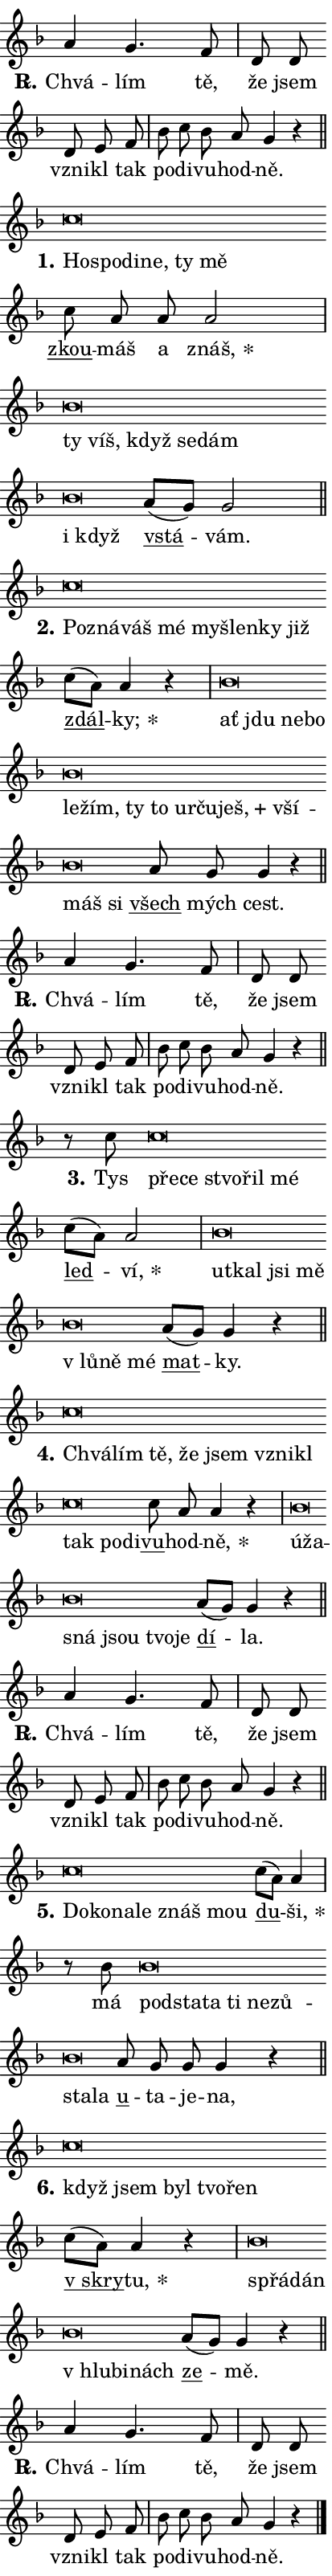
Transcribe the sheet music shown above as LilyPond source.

\version "2.24.0"
\header { tagline = "" }
\paper {
  indent = 0\cm
  top-margin = 0\cm
  right-margin = 0.13\cm % to fit lyric hyphens
  bottom-margin = 0\cm
  left-margin = 0\cm
  paper-width = 7\cm
  page-breaking = #ly:one-page-breaking
  system-system-spacing.basic-distance = #11
  score-system-spacing.basic-distance = #11
  ragged-last = ##f
}


%% Author: Thomas Morley
%% https://lists.gnu.org/archive/html/lilypond-user/2020-05/msg00002.html
#(define (line-position grob)
"Returns position of @var[grob} in current system:
   @code{'start}, if at first time-step
   @code{'end}, if at last time-step
   @code{'middle} otherwise
"
  (let* ((col (ly:item-get-column grob))
         (ln (ly:grob-object col 'left-neighbor))
         (rn (ly:grob-object col 'right-neighbor))
         (col-to-check-left (if (ly:grob? ln) ln col))
         (col-to-check-right (if (ly:grob? rn) rn col))
         (break-dir-left
           (and
             (ly:grob-property col-to-check-left 'non-musical #f)
             (ly:item-break-dir col-to-check-left)))
         (break-dir-right
           (and
             (ly:grob-property col-to-check-right 'non-musical #f)
             (ly:item-break-dir col-to-check-right))))
        (cond ((eqv? 1 break-dir-left) 'start)
              ((eqv? -1 break-dir-right) 'end)
              (else 'middle))))

#(define (tranparent-at-line-position vctor)
  (lambda (grob)
  "Relying on @code{line-position} select the relevant enry from @var{vctor}.
Used to determine transparency,"
    (case (line-position grob)
      ((end) (not (vector-ref vctor 0)))
      ((middle) (not (vector-ref vctor 1)))
      ((start) (not (vector-ref vctor 2))))))

noteHeadBreakVisibility =
#(define-music-function (break-visibility)(vector?)
"Makes @code{NoteHead}s transparent relying on @var{break-visibility}"
#{
  \override NoteHead.transparent =
    #(tranparent-at-line-position break-visibility)
#})

#(define delete-ledgers-for-transparent-note-heads
  (lambda (grob)
    "Reads whether a @code{NoteHead} is transparent.
If so this @code{NoteHead} is removed from @code{'note-heads} from
@var{grob}, which is supposed to be @code{LedgerLineSpanner}.
As a result ledgers are not printed for this @code{NoteHead}"
    (let* ((nhds-array (ly:grob-object grob 'note-heads))
           (nhds-list
             (if (ly:grob-array? nhds-array)
                 (ly:grob-array->list nhds-array)
                 '()))
           ;; Relies on the transparent-property being done before
           ;; Staff.LedgerLineSpanner.after-line-breaking is executed.
           ;; This is fragile ...
           (to-keep
             (remove
               (lambda (nhd)
                 (ly:grob-property nhd 'transparent #f))
               nhds-list)))
      ;; TODO find a better method to iterate over grob-arrays, similiar
      ;; to filter/remove etc for lists
      ;; For now rebuilt from scratch
      (set! (ly:grob-object grob 'note-heads)  '())
      (for-each
        (lambda (nhd)
          (ly:pointer-group-interface::add-grob grob 'note-heads nhd))
        to-keep))))

squashNotes = {
  \override NoteHead.X-extent = #'(-0.2 . 0.2)
  \override NoteHead.Y-extent = #'(-0.75 . 0)
  \override NoteHead.stencil =
    #(lambda (grob)
       (let ((pos (ly:grob-property grob 'staff-position)))
         (begin
           (if (< pos -7) (display "ERROR: Lower brevis then expected\n") (display "OK: Expected brevis position\n"))
           (if (<= pos -6) ly:text-interface::print ly:note-head::print))))
}
unSquashNotes = {
  \revert NoteHead.X-extent
  \revert NoteHead.Y-extent
  \revert NoteHead.stencil
}

hideNotes = \noteHeadBreakVisibility #begin-of-line-visible
unHideNotes = \noteHeadBreakVisibility #all-visible

% work-around for resetting accidentals
% https://lilypond.org/doc/v2.23/Documentation/notation/displaying-rhythms#unmetered-music
cadenzaMeasure = {
  \cadenzaOff
  \partial 1024 s1024
  \cadenzaOn
}

#(define-markup-command (accent layout props text) (markup?)
  "Underline accented syllable"
  (interpret-markup layout props
    #{\markup \override #'(offset . 4.3) \underline { #text }#}))

responsum = \markup \concat {
  "R" \hspace #-1.05 \path #0.1 #'((moveto 0 0.07) (lineto 0.9 0.8)) \hspace #0.05 "."
}

spaceSize = #0.6828661417322834 % exact space size for TeX Gyre Schola

\layout {
  \context {
    \Staff
    \remove "Time_signature_engraver"
    \override LedgerLineSpanner.after-line-breaking = #delete-ledgers-for-transparent-note-heads
  }
  \context {
    \Lyrics {
      \override LyricSpace.minimum-distance = \spaceSize
      \override LyricText.font-name = #"TeX Gyre Schola"
      \override LyricText.font-size = 1
      \override StanzaNumber.font-name = #"TeX Gyre Schola Bold"
      \override StanzaNumber.font-size = 1
    }
  }
  \context {
    \Score 
    \override NoteHead.text =
      #(lambda (grob) 
        (let ((pos (ly:grob-property grob 'staff-position)))
          #{\markup {
            \combine
              \halign #-0.55 \raise #(if (= pos -6) 0 0.5) \override #'(thickness . 2) \draw-line #'(3.2 . 0)
              \musicglyph "noteheads.sM1"
          }#}))
  }
}

% magnetic-lyrics.ily
%
%   written by
%     Jean Abou Samra <jean@abou-samra.fr>
%     Werner Lemberg <wl@gnu.org>
%
%   adapted by
%     Jiri Hon <jiri.hon@gmail.com>
%
% Version 2022-Apr-15

% https://www.mail-archive.com/lilypond-user@gnu.org/msg149350.html

#(define (Left_hyphen_pointer_engraver context)
   "Collect syllable-hyphen-syllable occurrences in lyrics and store
them in properties.  This engraver only looks to the left.  For
example, if the lyrics input is @code{foo -- bar}, it does the
following.

@itemize @bullet
@item
Set the @code{text} property of the @code{LyricHyphen} grob between
@q{foo} and @q{bar} to @code{foo}.

@item
Set the @code{left-hyphen} property of the @code{LyricText} grob with
text @q{foo} to the @code{LyricHyphen} grob between @q{foo} and
@q{bar}.
@end itemize

Use this auxiliary engraver in combination with the
@code{lyric-@/text::@/apply-@/magnetic-@/offset!} hook."
   (let ((hyphen #f)
         (text #f))
     (make-engraver
      (acknowledgers
       ((lyric-syllable-interface engraver grob source-engraver)
        (set! text grob)))
      (end-acknowledgers
       ((lyric-hyphen-interface engraver grob source-engraver)
        ;(when (not (grob::has-interface grob 'lyric-space-interface))
          (set! hyphen grob)));)
      ((stop-translation-timestep engraver)
       (when (and text hyphen)
         (ly:grob-set-object! text 'left-hyphen hyphen))
       (set! text #f)
       (set! hyphen #f)))))

#(define (lyric-text::apply-magnetic-offset! grob)
   "If the space between two syllables is less than the value in
property @code{LyricText@/.details@/.squash-threshold}, move the right
syllable to the left so that it gets concatenated with the left
syllable.

Use this function as a hook for
@code{LyricText@/.after-@/line-@/breaking} if the
@code{Left_@/hyphen_@/pointer_@/engraver} is active."
   (let ((hyphen (ly:grob-object grob 'left-hyphen #f)))
     (when hyphen
       (let ((left-text (ly:spanner-bound hyphen LEFT)))
         (when (grob::has-interface left-text 'lyric-syllable-interface)
           (let* ((common (ly:grob-common-refpoint grob left-text X))
                  (this-x-ext (ly:grob-extent grob common X))
                  (left-x-ext
                   (begin
                     ;; Trigger magnetism for left-text.
                     (ly:grob-property left-text 'after-line-breaking)
                     (ly:grob-extent left-text common X)))
                  ;; `delta` is the gap width between two syllables.
                  (delta (- (interval-start this-x-ext)
                            (interval-end left-x-ext)))
                  (details (ly:grob-property grob 'details))
                  (threshold (assoc-get 'squash-threshold details 0.2)))
             (when (< delta threshold)
               (let* (;; We have to manipulate the input text so that
                      ;; ligatures crossing syllable boundaries are not
                      ;; disabled.  For languages based on the Latin
                      ;; script this is essentially a beautification.
                      ;; However, for non-Western scripts it can be a
                      ;; necessity.
                      (lt (ly:grob-property left-text 'text))
                      (rt (ly:grob-property grob 'text))
                      (is-space (grob::has-interface hyphen 'lyric-space-interface))
                      (space (if is-space " " ""))
                      (extra-delta (if is-space spaceSize 0))
                      ;; Append new syllable.
                      (ltrt-space (if (and (string? lt) (string? rt))
                                (string-append lt space rt)
                                (make-concat-markup (list lt space rt))))
                      ;; Right-align `ltrt` to the right side.
                      (ltrt-space-markup (grob-interpret-markup
                               grob
                               (make-translate-markup
                                (cons (interval-length this-x-ext) 0)
                                (make-right-align-markup ltrt-space)))))
                 (begin
                   ;; Don't print `left-text`.
                   (ly:grob-set-property! left-text 'stencil #f)
                   ;; Set text and stencil (which holds all collected
                   ;; syllables so far) and shift it to the left.
                   (ly:grob-set-property! grob 'text ltrt-space)
                   (ly:grob-set-property! grob 'stencil ltrt-space-markup)
                   (ly:grob-translate-axis! grob (- (- delta extra-delta)) X))))))))))


#(define (lyric-hyphen::displace-bounds-first grob)
   ;; Make very sure this callback isn't triggered too early.
   (let ((left (ly:spanner-bound grob LEFT))
         (right (ly:spanner-bound grob RIGHT)))
     (ly:grob-property left 'after-line-breaking)
     (ly:grob-property right 'after-line-breaking)
     (ly:lyric-hyphen::print grob)))

squashThreshold = #0.4

\layout {
  \context {
    \Lyrics
    \consists #Left_hyphen_pointer_engraver
    \override LyricText.after-line-breaking =
      #lyric-text::apply-magnetic-offset!
    \override LyricHyphen.stencil = #lyric-hyphen::displace-bounds-first
    \override LyricText.details.squash-threshold = \squashThreshold
    \override LyricHyphen.minimum-distance = 0
    \override LyricHyphen.minimum-length = \squashThreshold
  }
}

squashText = \override LyricText.details.squash-threshold = 9999
unSquashText = \override LyricText.details.squash-threshold = \squashThreshold

leftText = \override LyricText.self-alignment-X = #LEFT
unLeftText = \revert LyricText.self-alignment-X

starOffset = #(lambda (grob) 
                (let ((x_offset (ly:self-alignment-interface::aligned-on-x-parent grob)))
                  (if (= x_offset 0) 0 (+ x_offset 1.2))))

star = #(define-music-function (syllable)(string?)
"Append star separator at the end of a syllable"
#{
  \once \override LyricText.X-offset = #starOffset
  \lyricmode { \markup {
    #syllable
    \override #'((font-name . "TeX Gyre Schola Bold")) \hspace #0.2 \lower #0.65 \larger "*"
  } }
#})

starAccent = #(define-music-function (syllable)(string?)
"Append star separator at the end of a syllable and make accent"
#{
  \once \override LyricText.X-offset = #starOffset
  \lyricmode { \markup {
    \accent #syllable
    \override #'((font-name . "TeX Gyre Schola Bold")) \hspace #0.2 \lower #0.65 \larger "*"
  } }
#})

breath = #(define-music-function (syllable)(string?)
"Append breathing indicator at the end of a syllable"
#{
  \lyricmode { \markup { #syllable "+" } }
#})

optionalBreath = #(define-music-function (syllable)(string?)
"Append optional breathing indicator at the end of a syllable"
#{
  \lyricmode { \markup { #syllable "(+)" } }
#})


\score {
    <<
        \new Voice = "melody" { \cadenzaOn \key f \major \relative { a'4 g4. f8 \cadenzaMeasure \bar "|" d d \bar "" d e f \cadenzaMeasure \bar "|" bes c bes a g4 r \cadenzaMeasure \bar "||" \break } }
        \new Lyrics \lyricsto "melody" { \lyricmode { \set stanza = \responsum
Chvá -- lím tě, že jsem vzni -- kl tak po -- di -- vu -- hod -- ně. } }
    >>
    \layout {}
}

\score {
    <<
        \new Voice = "melody" { \cadenzaOn \key f \major \relative { \squashNotes c''\breve*1/16 \hideNotes \breve*1/16 \bar "" \breve*1/16 \bar "" \breve*1/16 \bar "" \breve*1/16 \breve*1/16 \bar "" \unHideNotes \unSquashNotes \bar "" c8 a a a2 \cadenzaMeasure \bar "|" \squashNotes bes\breve*1/16 \hideNotes \breve*1/16 \bar "" \breve*1/16 \bar "" \breve*1/16 \bar "" \breve*1/16 \bar "" \breve*1/16 \breve*1/16 \bar "" \unHideNotes \unSquashNotes \bar "" a8[( g)] g2 \cadenzaMeasure \bar "||" \break } }
        \new Lyrics \lyricsto "melody" { \lyricmode { \set stanza = "1."
\leftText Ho -- \squashText spo -- di -- ne, ty mě \unLeftText \unSquashText \markup \accent zkou -- máš a \star znáš, \leftText ty \squashText víš, když se -- dám i když \unLeftText \unSquashText \markup \accent vstá -- vám. } }
    >>
    \layout {}
}

\score {
    <<
        \new Voice = "melody" { \cadenzaOn \key f \major \relative { \squashNotes c''\breve*1/16 \hideNotes \breve*1/16 \bar "" \breve*1/16 \bar "" \breve*1/16 \bar "" \breve*1/16 \bar "" \breve*1/16 \bar "" \breve*1/16 \breve*1/16 \bar "" \unHideNotes \unSquashNotes \bar "" c8[( a)] a4 r \cadenzaMeasure \bar "|" \squashNotes bes\breve*1/16 \hideNotes \breve*1/16 \bar "" \breve*1/16 \bar "" \breve*1/16 \bar "" \breve*1/16 \bar "" \breve*1/16 \bar "" \breve*1/16 \bar "" \breve*1/16 \bar "" \breve*1/16 \bar "" \breve*1/16 \bar "" \breve*1/16 \bar "" \breve*1/16 \bar "" \breve*1/16 \breve*1/16 \bar "" \unHideNotes \unSquashNotes \bar "" a8 g g4 r \cadenzaMeasure \bar "||" \break } }
        \new Lyrics \lyricsto "melody" { \lyricmode { \set stanza = "2."
\leftText Po -- \squashText zná -- váš mé my -- šlen -- ky již \unLeftText \unSquashText \markup \accent zdál -- \star ky; \leftText ať \squashText jdu ne -- bo le -- žím, ty to ur -- ču -- \breath "ješ," vší -- máš si \unLeftText \unSquashText \markup \accent všech mých cest. } }
    >>
    \layout {}
}

\score {
    <<
        \new Voice = "melody" { \cadenzaOn \key f \major \relative { a'4 g4. f8 \cadenzaMeasure \bar "|" d d \bar "" d e f \cadenzaMeasure \bar "|" bes c bes a g4 r \cadenzaMeasure \bar "||" \break } }
        \new Lyrics \lyricsto "melody" { \lyricmode { \set stanza = \responsum
Chvá -- lím tě, že jsem vzni -- kl tak po -- di -- vu -- hod -- ně. } }
    >>
    \layout {}
}

\score {
    <<
        \new Voice = "melody" { \cadenzaOn \key f \major \relative { r8 c''8 \squashNotes c\breve*1/16 \hideNotes \breve*1/16 \bar "" \breve*1/16 \bar "" \breve*1/16 \breve*1/16 \bar "" \unHideNotes \unSquashNotes \bar "" c8[( a)] a2 \cadenzaMeasure \bar "|" \squashNotes bes\breve*1/16 \hideNotes \breve*1/16 \bar "" \breve*1/16 \bar "" \breve*1/16 \bar "" \breve*1/16 \bar "" \breve*1/16 \breve*1/16 \bar "" \unHideNotes \unSquashNotes \bar "" a8[( g)] g4 r \cadenzaMeasure \bar "||" \break } }
        \new Lyrics \lyricsto "melody" { \lyricmode { \set stanza = "3."
Tys \leftText pře -- \squashText ce stvo -- řil mé \unLeftText \unSquashText \markup \accent led -- \star ví, \leftText ut -- \squashText kal jsi mě "v lů" -- ně mé \unLeftText \unSquashText \markup \accent mat -- ky. } }
    >>
    \layout {}
}

\score {
    <<
        \new Voice = "melody" { \cadenzaOn \key f \major \relative { \squashNotes c''\breve*1/16 \hideNotes \breve*1/16 \bar "" \breve*1/16 \bar "" \breve*1/16 \bar "" \breve*1/16 \bar "" \breve*1/16 \bar "" \breve*1/16 \bar "" \breve*1/16 \bar "" \breve*1/16 \breve*1/16 \bar "" \unHideNotes \unSquashNotes \bar "" c8 a a4 r \cadenzaMeasure \bar "|" \squashNotes bes\breve*1/16 \hideNotes \breve*1/16 \bar "" \breve*1/16 \bar "" \breve*1/16 \bar "" \breve*1/16 \breve*1/16 \bar "" \unHideNotes \unSquashNotes \bar "" a8[( g)] g4 r \cadenzaMeasure \bar "||" \break } }
        \new Lyrics \lyricsto "melody" { \lyricmode { \set stanza = "4."
\leftText Chvá -- \squashText lím tě, že jsem vzni -- kl tak po -- di -- \unLeftText \unSquashText \markup \accent vu -- hod -- \star ně, \leftText ú -- \squashText ža -- sná jsou tvo -- je \unLeftText \unSquashText \markup \accent dí -- la. } }
    >>
    \layout {}
}

\score {
    <<
        \new Voice = "melody" { \cadenzaOn \key f \major \relative { a'4 g4. f8 \cadenzaMeasure \bar "|" d d \bar "" d e f \cadenzaMeasure \bar "|" bes c bes a g4 r \cadenzaMeasure \bar "||" \break } }
        \new Lyrics \lyricsto "melody" { \lyricmode { \set stanza = \responsum
Chvá -- lím tě, že jsem vzni -- kl tak po -- di -- vu -- hod -- ně. } }
    >>
    \layout {}
}

\score {
    <<
        \new Voice = "melody" { \cadenzaOn \key f \major \relative { \squashNotes c''\breve*1/16 \hideNotes \breve*1/16 \bar "" \breve*1/16 \bar "" \breve*1/16 \bar "" \breve*1/16 \breve*1/16 \bar "" \unHideNotes \unSquashNotes \bar "" c8[( a)] a4 \cadenzaMeasure \bar "|" r8 bes8 \squashNotes bes\breve*1/16 \hideNotes \breve*1/16 \bar "" \breve*1/16 \bar "" \breve*1/16 \bar "" \breve*1/16 \bar "" \breve*1/16 \bar "" \breve*1/16 \breve*1/16 \bar "" \unHideNotes \unSquashNotes \bar "" a8 g g g4 r \cadenzaMeasure \bar "||" \break } }
        \new Lyrics \lyricsto "melody" { \lyricmode { \set stanza = "5."
\leftText Do -- \squashText ko -- na -- le znáš mou \unLeftText \unSquashText \markup \accent du -- \star ši, má \leftText pod -- \squashText sta -- ta ti ne -- zů -- sta -- la \unLeftText \unSquashText \markup \accent u -- ta -- je -- na, } }
    >>
    \layout {}
}

\score {
    <<
        \new Voice = "melody" { \cadenzaOn \key f \major \relative { \squashNotes c''\breve*1/16 \hideNotes \breve*1/16 \bar "" \breve*1/16 \bar "" \breve*1/16 \breve*1/16 \bar "" \unHideNotes \unSquashNotes \bar "" c8[( a)] a4 r \cadenzaMeasure \bar "|" \squashNotes bes\breve*1/16 \hideNotes \breve*1/16 \bar "" \breve*1/16 \bar "" \breve*1/16 \breve*1/16 \bar "" \unHideNotes \unSquashNotes \bar "" a8[( g)] g4 r \cadenzaMeasure \bar "||" \break } }
        \new Lyrics \lyricsto "melody" { \lyricmode { \set stanza = "6."
\leftText když \squashText jsem byl tvo -- řen \unLeftText \unSquashText \markup \accent "v skry" -- \star tu, \leftText spřá -- \squashText dán "v hlu" -- bi -- nách \unLeftText \unSquashText \markup \accent ze -- mě. } }
    >>
    \layout {}
}

\score {
    <<
        \new Voice = "melody" { \cadenzaOn \key f \major \relative { a'4 g4. f8 \cadenzaMeasure \bar "|" d d \bar "" d e f \cadenzaMeasure \bar "|" bes c bes a g4 r \cadenzaMeasure \bar "||" \break } \bar "|." }
        \new Lyrics \lyricsto "melody" { \lyricmode { \set stanza = \responsum
Chvá -- lím tě, že jsem vzni -- kl tak po -- di -- vu -- hod -- ně. } }
    >>
    \layout {}
}
